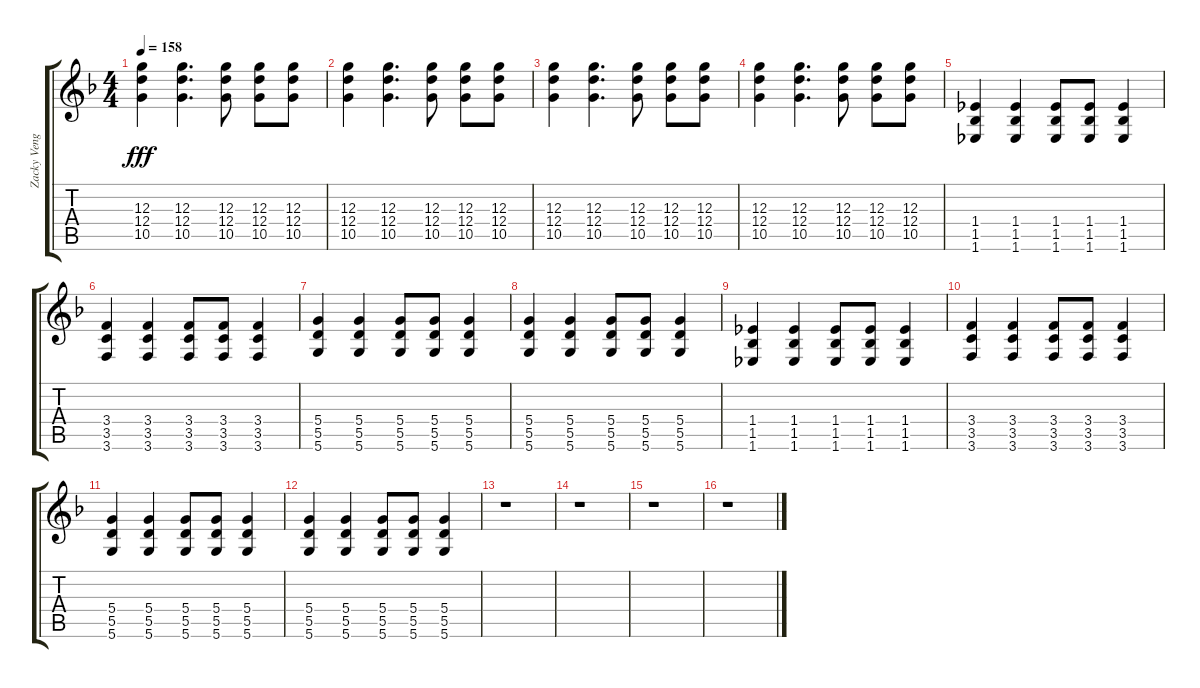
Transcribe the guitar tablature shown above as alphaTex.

\track ("Zacky Vengeance" "Zacky Veng") {instrument distortionguitar}
\staff {score tabs}
\tuning (E4 B3 G3 D3 A2 D2) {hide}
\ts (4 4)
\tempo 158
\clef g2
\ks f
(12.3 12.4 10.5).4{dy fff} (12.3 12.4 10.5).4{d} (12.3 12.4 10.5).8 (12.3 12.4 10.5).8 (12.3 12.4 10.5).8 |
(12.3 12.4 10.5).4 (12.3 12.4 10.5).4{d} (12.3 12.4 10.5).8 (12.3 12.4 10.5).8 (12.3 12.4 10.5).8 |
(12.3 12.4 10.5).4 (12.3 12.4 10.5).4{d} (12.3 12.4 10.5).8 (12.3 12.4 10.5).8 (12.3 12.4 10.5).8 |
(12.3 12.4 10.5).4 (12.3 12.4 10.5).4{d} (12.3 12.4 10.5).8 (12.3 12.4 10.5).8 (12.3 12.4 10.5).8 |
(1.4 1.5 1.6).4 (1.4 1.5 1.6).4 (1.4 1.5 1.6).8 (1.4 1.5 1.6).8 (1.4 1.5 1.6).4 |
(3.4 3.5 3.6).4 (3.4 3.5 3.6).4 (3.4 3.5 3.6).8 (3.4 3.5 3.6).8 (3.4 3.5 3.6).4 |
(5.4 5.5 5.6).4 (5.4 5.5 5.6).4 (5.4 5.5 5.6).8 (5.4 5.5 5.6).8 (5.4 5.5 5.6).4 |
(5.4 5.5 5.6).4 (5.4 5.5 5.6).4 (5.4 5.5 5.6).8 (5.4 5.5 5.6).8 (5.4 5.5 5.6).4 |
(1.4 1.5 1.6).4 (1.4 1.5 1.6).4 (1.4 1.5 1.6).8 (1.4 1.5 1.6).8 (1.4 1.5 1.6).4 |
(3.4 3.5 3.6).4 (3.4 3.5 3.6).4 (3.4 3.5 3.6).8 (3.4 3.5 3.6).8 (3.4 3.5 3.6).4 |
(5.4 5.5 5.6).4 (5.4 5.5 5.6).4 (5.4 5.5 5.6).8 (5.4 5.5 5.6).8 (5.4 5.5 5.6).4 |
(5.4 5.5 5.6).4 (5.4 5.5 5.6).4 (5.4 5.5 5.6).8 (5.4 5.5 5.6).8 (5.4 5.5 5.6).4 |
r.1 |
r.1 |
r.1 |
r.1
